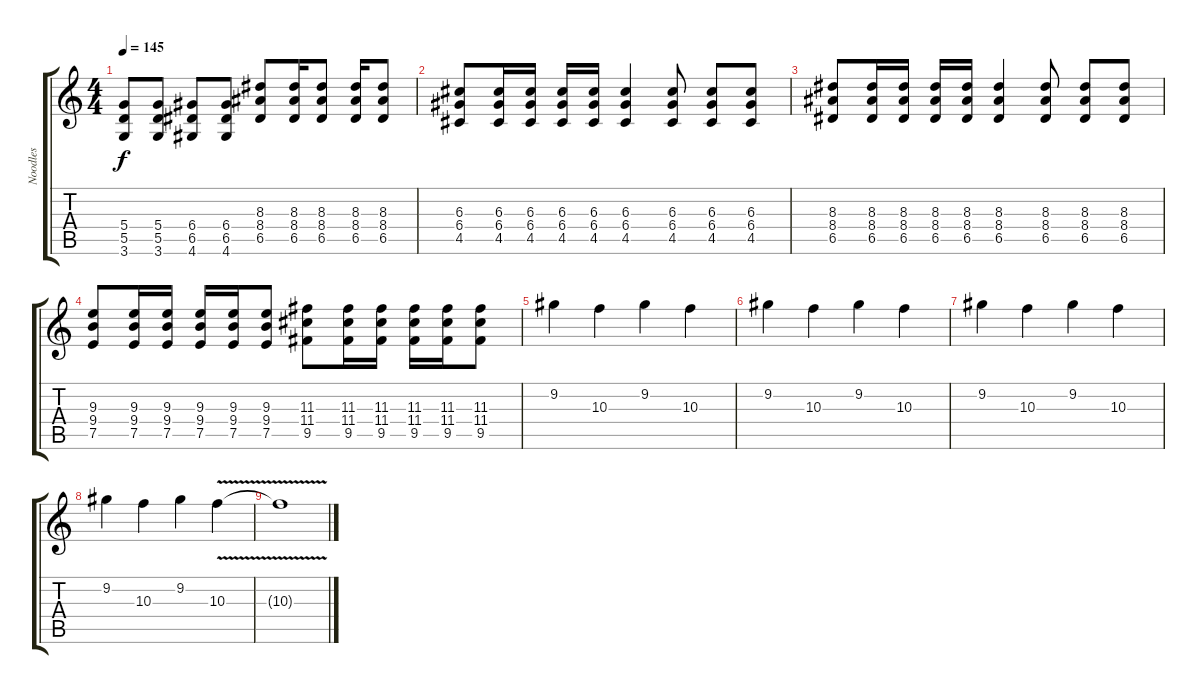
\track ("Noodles" "Noodles") {instrument distortionguitar}
\staff {score tabs}
\tuning (E4 B3 G3 D3 A2 E2) {hide}
\ts (4 4)
\tempo 145
\clef g2
\ks c
(5.4 5.5 3.6).8{dy f} (5.4 5.5 3.6).8 (6.4 6.5 4.6).8 (6.4 6.5 4.6).8 (8.3 8.4 6.5).8 (8.3 8.4 6.5).16 (8.3 8.4 6.5).8 (8.3 8.4 6.5).16 (8.3 8.4 6.5).8 |
(6.3 6.4 4.5).8 (6.3 6.4 4.5).16 (6.3 6.4 4.5).16 (6.3 6.4 4.5).16 (6.3 6.4 4.5).16 (6.3 6.4 4.5).4 (6.3 6.4 4.5).8 (6.3 6.4 4.5).8 (6.3 6.4 4.5).8 |
(8.3 8.4 6.5).8 (8.3 8.4 6.5).16 (8.3 8.4 6.5).16 (8.3 8.4 6.5).16 (8.3 8.4 6.5).16 (8.3 8.4 6.5).4 (8.3 8.4 6.5).8 (8.3 8.4 6.5).8 (8.3 8.4 6.5).8 |
(9.3 9.4 7.5).8 (9.3 9.4 7.5).16 (9.3 9.4 7.5).16 (9.3 9.4 7.5).16 (9.3 9.4 7.5).16 (9.3 9.4 7.5).8 (11.3 11.4 9.5).8 (11.3 11.4 9.5).16 (11.3 11.4 9.5).16 (11.3 11.4 9.5).16 (11.3 11.4 9.5).16 (11.3 11.4 9.5).8 |
9.2.4 10.3.4 9.2.4 10.3.4 |
9.2.4 10.3.4 9.2.4 10.3.4 |
9.2.4 10.3.4 9.2.4 10.3.4 |
9.2.4 10.3.4 9.2.4 10.3{v}.4 |
10.3{t}.1
